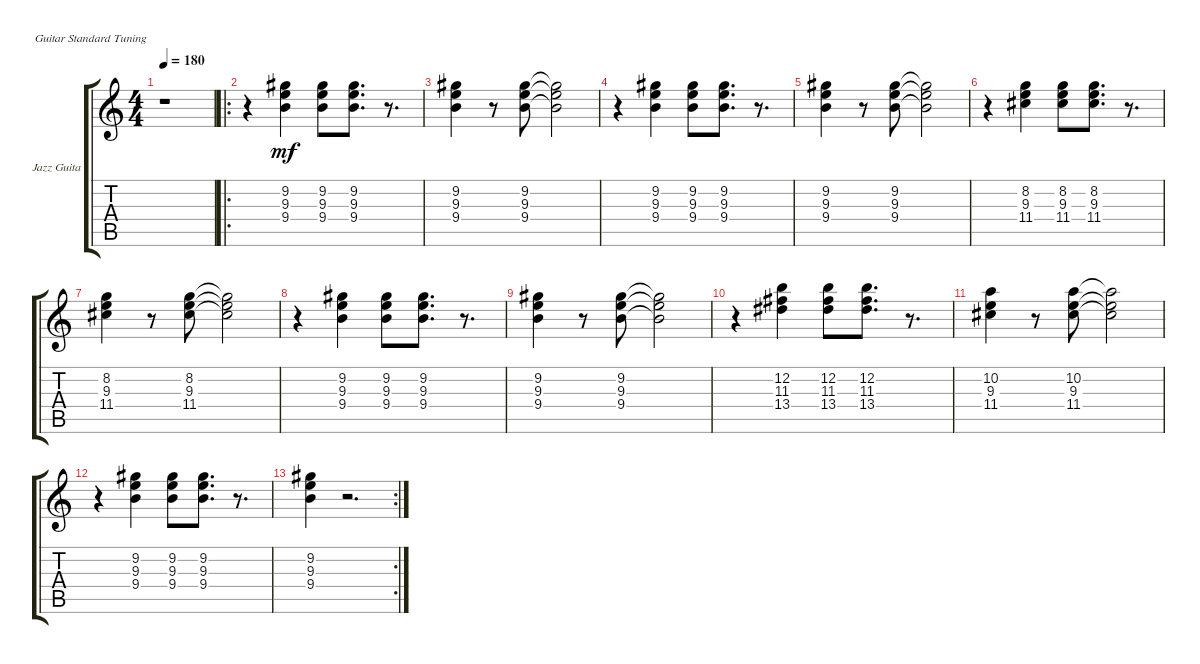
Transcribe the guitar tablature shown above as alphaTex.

\defaultSystemsLayout 4
\bracketExtendMode groupsimilarinstruments
\firstSystemTrackNameOrientation horizontal
\otherSystemsTrackNameOrientation horizontal
\track ("Jazz Guitar" "Jazz Guita") {instrument acousticguitarsteel}
\staff {score tabs}
\tuning (E4 B3 G3 D3 A2 E2)
\ts (4 4)
\tempo 180
\clef g2
\ks c
r.1{dy mf} |
\ro
r.4 (9.4 9.3 9.2).4 (9.2 9.3 9.4).8 (9.4 9.3 9.2).8{d} r.8{d} |
(9.2 9.3 9.4).4 r.8 (9.4 9.3 9.2).8 (9.2{t} 9.3{t} 9.4{t}).2 |
r.4 (9.4 9.3 9.2).4 (9.2 9.3 9.4).8 (9.4 9.3 9.2).8{d} r.8{d} |
(9.2 9.3 9.4).4 r.8 (9.4 9.3 9.2).8 (9.2{t} 9.3{t} 9.4{t}).2 |
r.4 (8.2 9.3 11.4).4 (11.4 9.3 8.2).8 (8.2 9.3 11.4).8{d} r.8{d} |
(8.2 9.3 11.4).4 r.8 (8.2 9.3 11.4).8 (11.4{t} 9.3{t} 8.2{t}).2 |
r.4 (9.4 9.3 9.2).4 (9.2 9.3 9.4).8 (9.4 9.3 9.2).8{d} r.8{d} |
(9.2 9.3 9.4).4 r.8 (9.4 9.3 9.2).8 (9.2{t} 9.3{t} 9.4{t}).2 |
r.4 (12.2 11.3 13.4).4 (13.4 11.3 12.2).8 (12.2 11.3 13.4).8{d} r.8{d} |
(11.4 9.3 10.2).4 r.8 (10.2 9.3 11.4).8 (11.4{t} 9.3{t} 10.2{t}).2 |
r.4 (9.4 9.3 9.2).4 (9.2 9.3 9.4).8 (9.4 9.3 9.2).8{d} r.8{d} |
\rc 2
(9.4 9.3 9.2).4 r.2{d}
